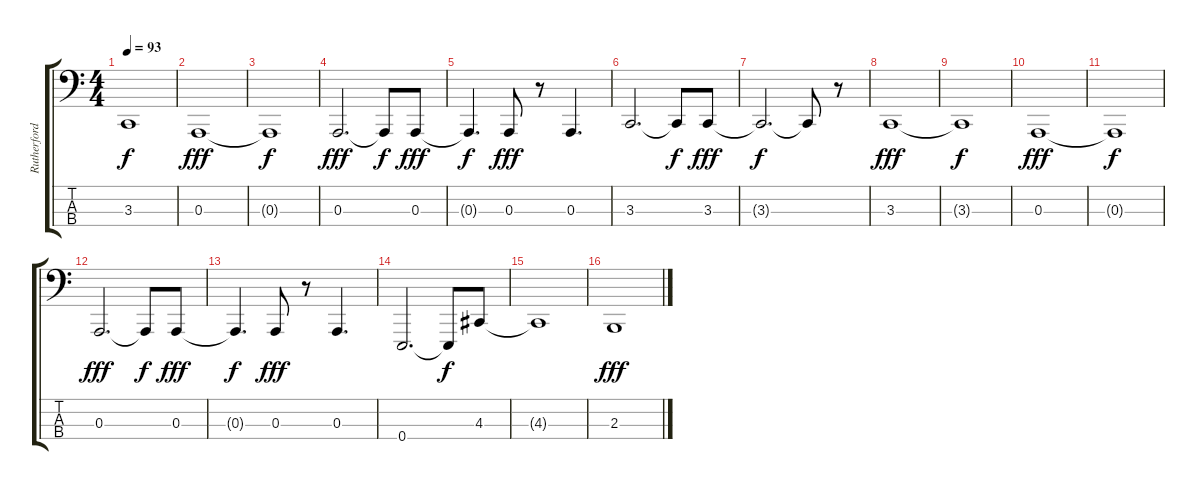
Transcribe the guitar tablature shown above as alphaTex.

\track ("Rutherford- Bass " "Rutherford") {instrument lead8bassandlead}
\staff {score tabs}
\tuning (G2 D2 A1 E1) {hide}
\ts (4 4)
\tempo 93
\clef f4
\ks c
3.3{t}.1{dy f} |
0.3.1{dy fff} |
0.3{t}.1{dy f} |
0.3.2{d dy fff} 0.3{t}.8{dy f} 0.3.8{dy fff} |
0.3{t}.4{d dy f} 0.3.8{dy fff} r.8 0.3.4{d} |
3.3.2{d} 3.3{t}.8{dy f} 3.3.8{dy fff} |
3.3{t}.2{d dy f} 3.3{t}.8 r.8 |
3.3.1{dy fff} |
3.3{t}.1{dy f} |
0.3.1{dy fff} |
0.3{t}.1{dy f} |
0.3.2{d dy fff} 0.3{t}.8{dy f} 0.3.8{dy fff} |
0.3{t}.4{d dy f} 0.3.8{dy fff} r.8 0.3.4{d} |
0.4.2{d} 0.4{t}.8{dy f} 4.3.8 |
4.3{t}.1 |
2.3.1{dy fff}
